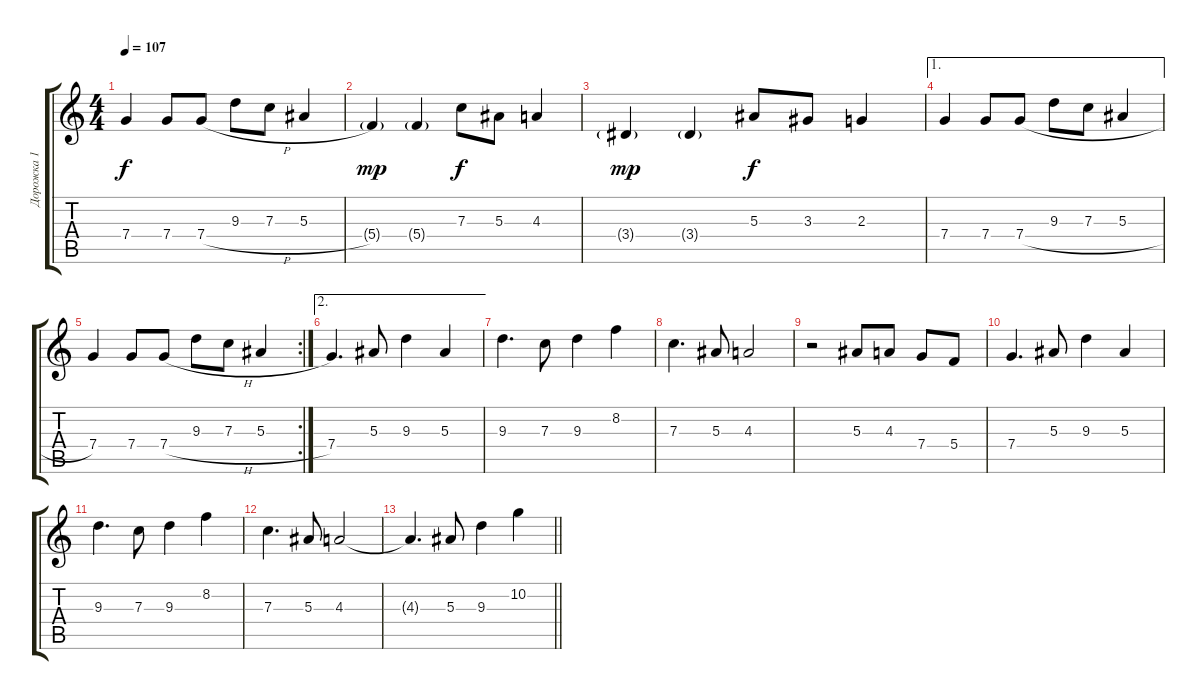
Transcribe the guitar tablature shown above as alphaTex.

\track ("Дорожка 1" "Дорожка 1") {instrument acousticguitarsteel}
\staff {score tabs}
\tuning (D4 A3 F3 C3 G2 D2) {hide}
\ts (4 4)
\tempo 107
\clef g2
\ks c
7.4.4{dy f} 7.4.8 7.4{h}.8 9.3.8 7.3.8 5.3.4 |
5.4{g}.4{dy mp} 5.4{g}.4 7.3.8{dy f} 5.3.8 4.3.4 |
3.4{g}.4{dy mp} 3.4{g}.4 5.3.8{dy f} 3.3.8 2.3.4 |
\ae 1
7.4.4 7.4.8 7.4{h}.8 9.3.8 7.3.8 5.3.4 |
\rc 2
7.4.4 7.4.8 7.4{h}.8 9.3.8 7.3.8 5.3.4 |
\ae 2
7.4.4{d volume 14} 5.3.8 9.3.4 5.3.4 |
9.3.4{d} 7.3.8 9.3.4 8.2.4 |
7.3.4{d} 5.3.8 4.3.2 |
r.2 5.3.8 4.3.8 7.4.8 5.4.8 |
7.4.4{d} 5.3.8 9.3.4 5.3.4 |
9.3.4{d} 7.3.8 9.3.4 8.2.4 |
7.3.4{d} 5.3.8 4.3.2 |
\barLineRight lightlight
4.3{t}.4{d} 5.3.8 9.3.4 10.2.4
